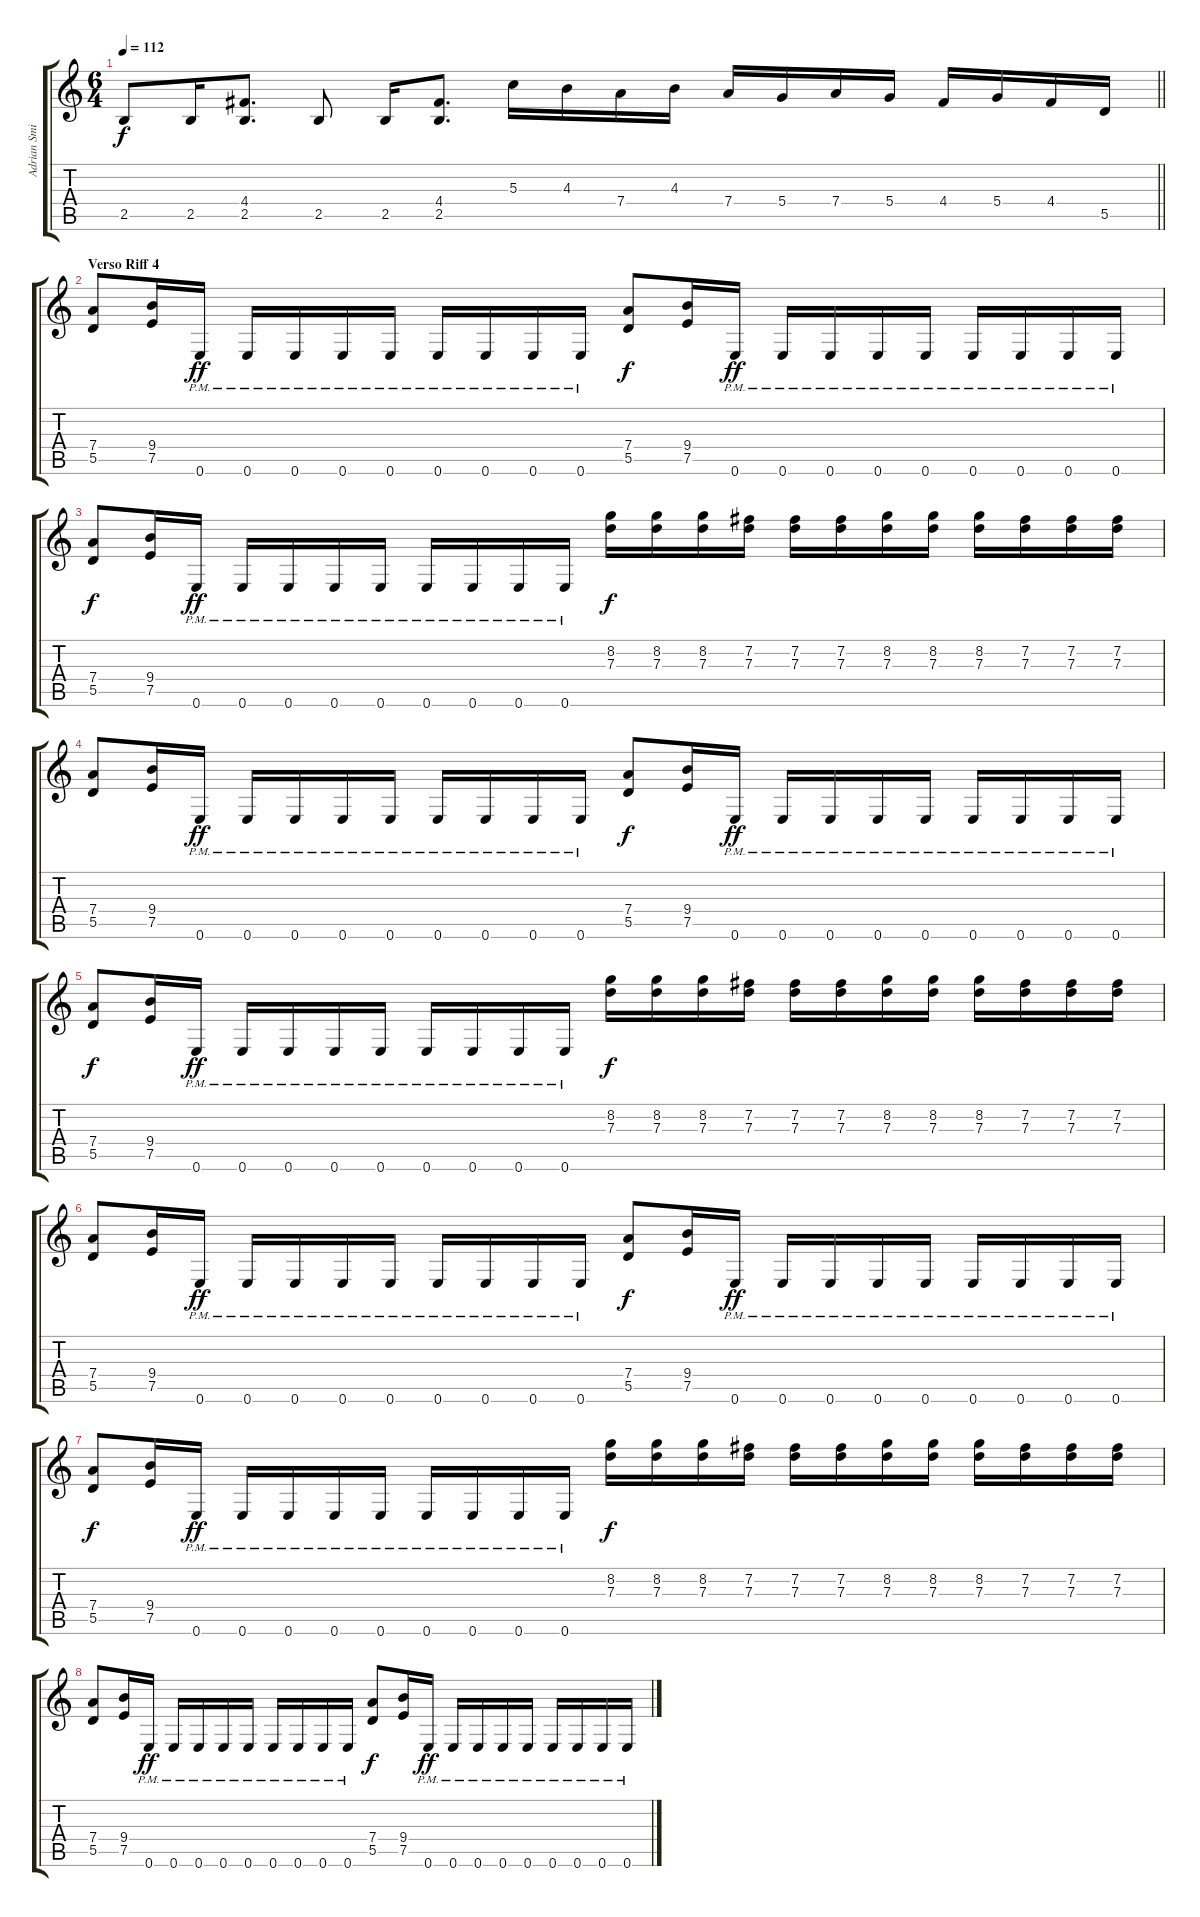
\track ("Adrian Smith" "Adrian Smi") {instrument overdrivenguitar}
\staff {score tabs}
\tuning (E4 B3 G3 D3 A2 E2) {hide}
\ts (6 4)
\tempo 112
\clef g2
\barLineRight lightlight
\ks c
2.5.8{dy f} 2.5.16 (4.4 2.5).8{d} 2.5.8 2.5.16 (4.4 2.5).8{d} 5.3.16 4.3.16 7.4.16 4.3.16 7.4.16 5.4.16 7.4.16 5.4.16 4.4.16 5.4.16 4.4.16 5.5.16 |
\section ("" "Verso Riff 4")
(7.4 5.5).8 (9.4 7.5).16 0.6{pm}.16{dy ff} 0.6{pm}.16 0.6{pm}.16 0.6{pm}.16 0.6{pm}.16 0.6{pm}.16 0.6{pm}.16 0.6{pm}.16 0.6{pm}.16 (7.4 5.5).8{dy f} (9.4 7.5).16 0.6{pm}.16{dy ff} 0.6{pm}.16 0.6{pm}.16 0.6{pm}.16 0.6{pm}.16 0.6{pm}.16 0.6{pm}.16 0.6{pm}.16 0.6{pm}.16 |
(7.4 5.5).8{dy f} (9.4 7.5).16 0.6{pm}.16{dy ff} 0.6{pm}.16 0.6{pm}.16 0.6{pm}.16 0.6{pm}.16 0.6{pm}.16 0.6{pm}.16 0.6{pm}.16 0.6{pm}.16 (8.2 7.3).16{dy f} (8.2 7.3).16 (8.2 7.3).16 (7.2 7.3).16 (7.2 7.3).16 (7.2 7.3).16 (8.2 7.3).16 (8.2 7.3).16 (8.2 7.3).16 (7.2 7.3).16 (7.2 7.3).16 (7.2 7.3).16 |
(7.4 5.5).8 (9.4 7.5).16 0.6{pm}.16{dy ff} 0.6{pm}.16 0.6{pm}.16 0.6{pm}.16 0.6{pm}.16 0.6{pm}.16 0.6{pm}.16 0.6{pm}.16 0.6{pm}.16 (7.4 5.5).8{dy f} (9.4 7.5).16 0.6{pm}.16{dy ff} 0.6{pm}.16 0.6{pm}.16 0.6{pm}.16 0.6{pm}.16 0.6{pm}.16 0.6{pm}.16 0.6{pm}.16 0.6{pm}.16 |
(7.4 5.5).8{dy f} (9.4 7.5).16 0.6{pm}.16{dy ff} 0.6{pm}.16 0.6{pm}.16 0.6{pm}.16 0.6{pm}.16 0.6{pm}.16 0.6{pm}.16 0.6{pm}.16 0.6{pm}.16 (8.2 7.3).16{dy f} (8.2 7.3).16 (8.2 7.3).16 (7.2 7.3).16 (7.2 7.3).16 (7.2 7.3).16 (8.2 7.3).16 (8.2 7.3).16 (8.2 7.3).16 (7.2 7.3).16 (7.2 7.3).16 (7.2 7.3).16 |
(7.4 5.5).8 (9.4 7.5).16 0.6{pm}.16{dy ff} 0.6{pm}.16 0.6{pm}.16 0.6{pm}.16 0.6{pm}.16 0.6{pm}.16 0.6{pm}.16 0.6{pm}.16 0.6{pm}.16 (7.4 5.5).8{dy f} (9.4 7.5).16 0.6{pm}.16{dy ff} 0.6{pm}.16 0.6{pm}.16 0.6{pm}.16 0.6{pm}.16 0.6{pm}.16 0.6{pm}.16 0.6{pm}.16 0.6{pm}.16 |
(7.4 5.5).8{dy f} (9.4 7.5).16 0.6{pm}.16{dy ff} 0.6{pm}.16 0.6{pm}.16 0.6{pm}.16 0.6{pm}.16 0.6{pm}.16 0.6{pm}.16 0.6{pm}.16 0.6{pm}.16 (8.2 7.3).16{dy f} (8.2 7.3).16 (8.2 7.3).16 (7.2 7.3).16 (7.2 7.3).16 (7.2 7.3).16 (8.2 7.3).16 (8.2 7.3).16 (8.2 7.3).16 (7.2 7.3).16 (7.2 7.3).16 (7.2 7.3).16 |
(7.4 5.5).8 (9.4 7.5).16 0.6{pm}.16{dy ff} 0.6{pm}.16 0.6{pm}.16 0.6{pm}.16 0.6{pm}.16 0.6{pm}.16 0.6{pm}.16 0.6{pm}.16 0.6{pm}.16 (7.4 5.5).8{dy f} (9.4 7.5).16 0.6{pm}.16{dy ff} 0.6{pm}.16 0.6{pm}.16 0.6{pm}.16 0.6{pm}.16 0.6{pm}.16 0.6{pm}.16 0.6{pm}.16 0.6{pm}.16
